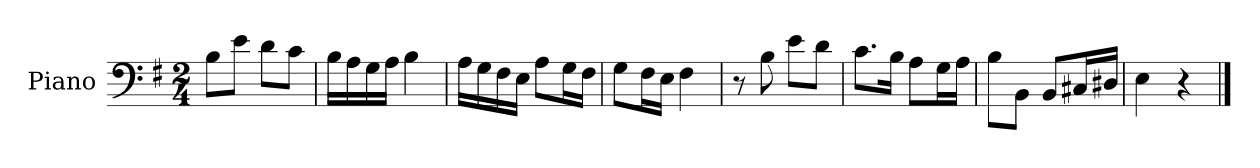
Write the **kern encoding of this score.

**kern
*part1
*staff1
*I"Piano
*I'Pno
*clefF4
*k[f#]
*M2/4
=1
8B\L
8e\J
8d\L
8c\J
=2
16B\LL
16A\
16G\
16A\JJ
4B\
=3
16A\LL
16G\
16F#\
16E\JJ
8A\L
16G\L
16F#\JJ
=4
8G\L
16F#\L
16E\JJ
4F#\
=5
8r
8B\
8e\L
8d\J
=6
8.c\L
16B\Jk
8A\L
16G\L
16A\JJ
=7
8B\L
8BB\J
8BB/L
16C#X/L
16D#X/JJ
=8
4E\
4r
==
*-
